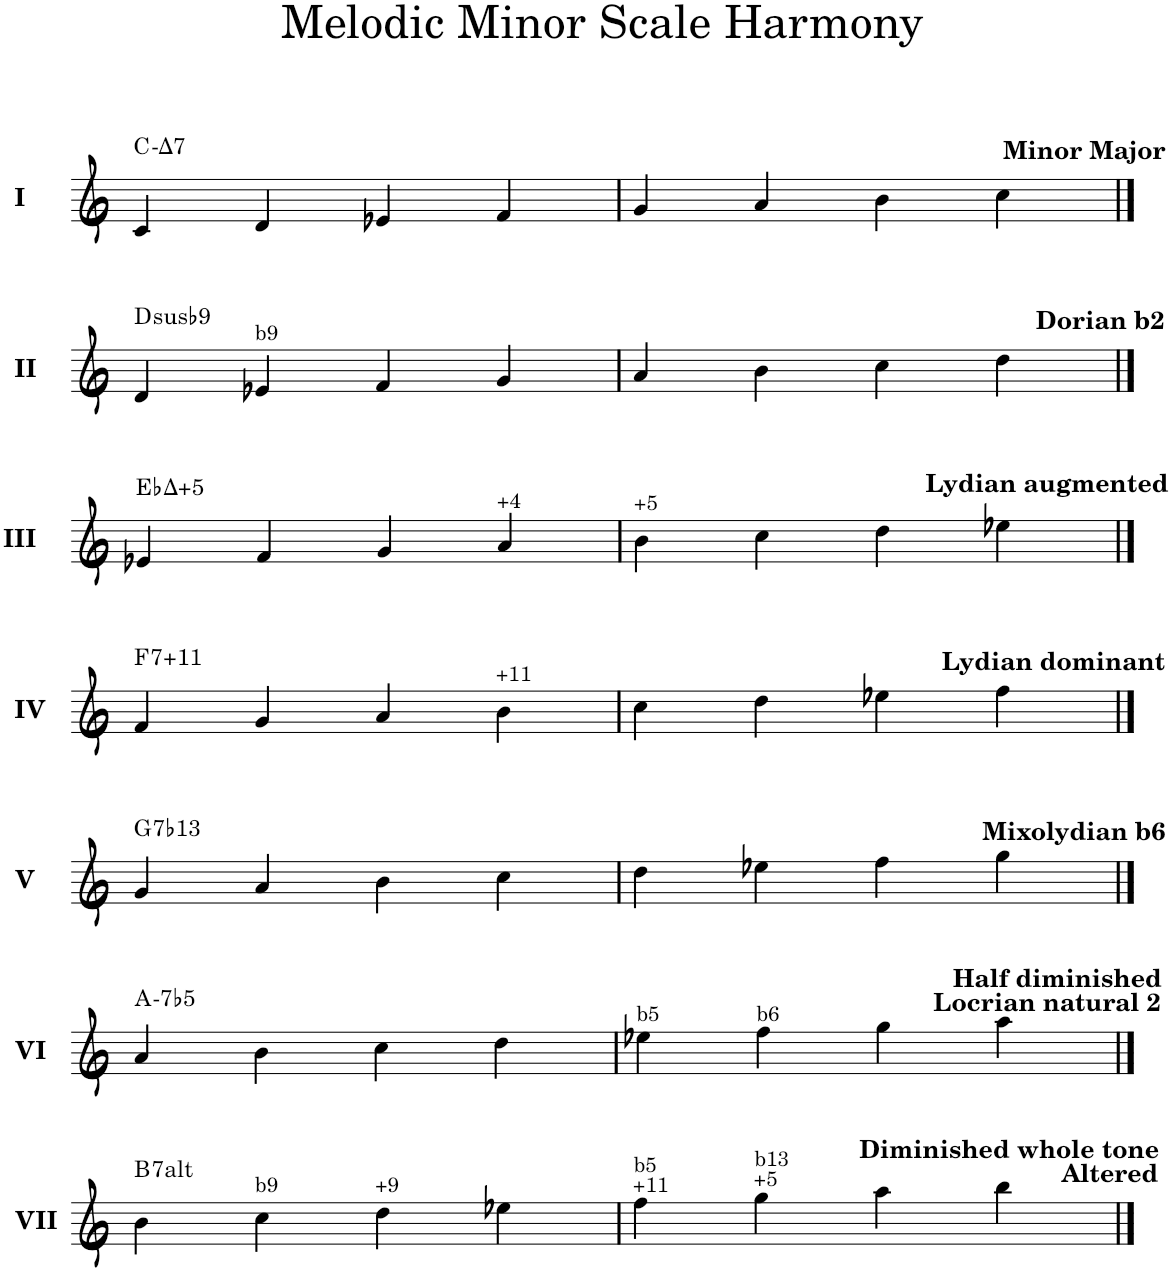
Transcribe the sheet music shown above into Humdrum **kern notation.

**kern	**harte
*part1	*part1
*staff1	*
*I"Piano	*
*I'Pno.	*
!!LO:PB:g=z
*clefG2	*
*k[]	*
=73	=73
!LO:TX:a:B:t=I	!LO:H:kt=^7
4c/	C:minmaj7
4d/	.
4e-X/	.
4f/	.
=74	=74
4g/	.
4a/	.
4b\	.
!LO:TX:a:B:t=Minor Major	!
4cc\	.
!!LO:LB:g=z
==75	==75
!LO:TX:a:B:t=II	!LO:H:kt=b9
4d/	D:maj
!LO:TX:a:t=b9	!
4e-X/	.
4f/	.
4g/	.
=76	=76
4a/	.
4b\	.
4cc\	.
!LO:TX:a:B:t=Dorian b2	!
4dd\	.
!!LO:LB:g=z
==77	==77
!LO:TX:a:B:t=III	!
4e-X/	Eb:(3,#5)
4f/	.
4g/	.
!LO:TX:a:t=+4	!
4a/	.
=78	=78
!LO:TX:a:t=+5	!
4b\	.
4cc\	.
4dd\	.
!LO:TX:a:B:t=Lydian augmented	!
4ee-X\	.
!!LO:LB:g=z
==79	==79
!LO:TX:a:B:t=IV	!LO:H:kt=7
4f/	F:7(#11)
4g/	.
4a/	.
!LO:TX:a:t=+11	!
4b\	.
=80	=80
4cc\	.
4dd\	.
4ee-X\	.
!LO:TX:a:B:t=Lydian dominant	!
4ff\	.
!!LO:LB:g=z
==81	==81
!LO:TX:a:B:t=V	!LO:H:kt=7
4g/	G:7(b13)
4a/	.
4b\	.
4cc\	.
=82	=82
4dd\	.
4ee-X\	.
4ff\	.
!LO:TX:a:B:t=Mixolydian b6	!
4gg\	.
!!LO:LB:g=z
==83	==83
!LO:TX:a:B:t=VI	!LO:H:kt=-7b5
4a/	A:hdim7
4b\	.
4cc\	.
4dd\	.
=84	=84
!LO:TX:a:t=b5	!
4ee-X\	.
!LO:TX:a:t=b6	!
4ff\	.
4gg\	.
!LO:TX:a:B:t=Locrian natural 2	!
!LO:TX:a:B:t=Half diminished	!
4aa\	.
!!LO:LB:g=z
==85	==85
!LO:TX:a:B:t=VII	!LO:H:kt=7
4b\	B:(3,b5,#5,b7,b9,#9)
!LO:TX:a:t=b9	!
4cc\	.
!LO:TX:a:t=+9	!
4dd\	.
4ee-X\	.
=86	=86
!LO:TX:a:t=+11	!
!LO:TX:a:t=b5	!
4ff\	.
!LO:TX:a:t=+5	!
!LO:TX:a:t=b13	!
4gg\	.
4aa\	.
!LO:TX:a:B:t=Altered	!
!LO:TX:a:B:t=Diminished whole tone	!
4bb\	.
==	==
*-	*-
